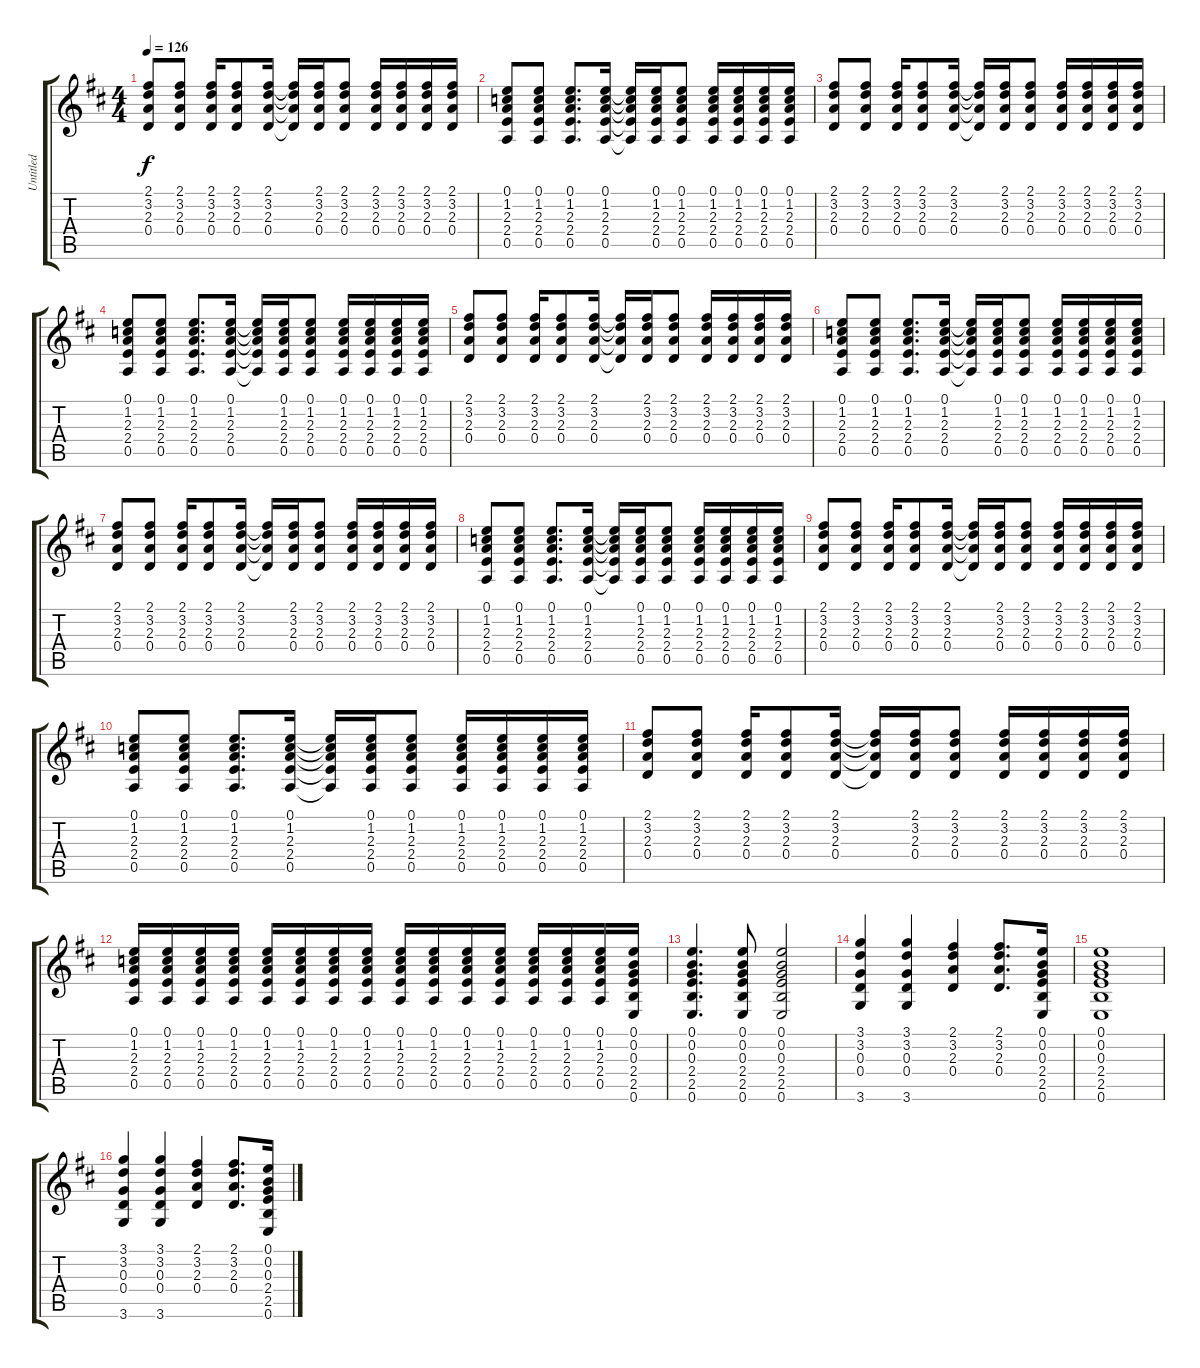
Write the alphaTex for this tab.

\track ("Untitled" "Untitled") {instrument acousticguitarsteel}
\staff {score tabs}
\tuning (E4 B3 G3 D3 A2 E2) {hide}
\ts (4 4)
\tempo 126
\clef g2
\ks d
(2.1 3.2 2.3 0.4).8{dy f} (2.1 3.2 2.3 0.4).8 (2.1 3.2 2.3 0.4).16 (2.1 3.2 2.3 0.4).8 (2.1 3.2 2.3 0.4).16 (2.1{t} 3.2{t} 2.3{t} 0.4{t}).16 (2.1 3.2 2.3 0.4).16 (2.1 3.2 2.3 0.4).8 (2.1 3.2 2.3 0.4).16 (2.1 3.2 2.3 0.4).16 (2.1 3.2 2.3 0.4).16 (2.1 3.2 2.3 0.4).16 |
(0.1 1.2 2.3 2.4 0.5).8 (0.1 1.2 2.3 2.4 0.5).8 (0.1 1.2 2.3 2.4 0.5).8{d} (0.1 1.2 2.3 2.4 0.5).16 (0.1{t} 1.2{t} 2.3{t} 2.4{t} 0.5{t}).16 (0.1 1.2 2.3 2.4 0.5).16 (0.1 1.2 2.3 2.4 0.5).8 (0.1 1.2 2.3 2.4 0.5).16 (0.1 1.2 2.3 2.4 0.5).16 (0.1 1.2 2.3 2.4 0.5).16 (0.1 1.2 2.3 2.4 0.5).16 |
(2.1 3.2 2.3 0.4).8 (2.1 3.2 2.3 0.4).8 (2.1 3.2 2.3 0.4).16 (2.1 3.2 2.3 0.4).8 (2.1 3.2 2.3 0.4).16 (2.1{t} 3.2{t} 2.3{t} 0.4{t}).16 (2.1 3.2 2.3 0.4).16 (2.1 3.2 2.3 0.4).8 (2.1 3.2 2.3 0.4).16 (2.1 3.2 2.3 0.4).16 (2.1 3.2 2.3 0.4).16 (2.1 3.2 2.3 0.4).16 |
(0.1 1.2 2.3 2.4 0.5).8 (0.1 1.2 2.3 2.4 0.5).8 (0.1 1.2 2.3 2.4 0.5).8{d} (0.1 1.2 2.3 2.4 0.5).16 (0.1{t} 1.2{t} 2.3{t} 2.4{t} 0.5{t}).16 (0.1 1.2 2.3 2.4 0.5).16 (0.1 1.2 2.3 2.4 0.5).8 (0.1 1.2 2.3 2.4 0.5).16 (0.1 1.2 2.3 2.4 0.5).16 (0.1 1.2 2.3 2.4 0.5).16 (0.1 1.2 2.3 2.4 0.5).16 |
(2.1 3.2 2.3 0.4).8 (2.1 3.2 2.3 0.4).8 (2.1 3.2 2.3 0.4).16 (2.1 3.2 2.3 0.4).8 (2.1 3.2 2.3 0.4).16 (2.1{t} 3.2{t} 2.3{t} 0.4{t}).16 (2.1 3.2 2.3 0.4).16 (2.1 3.2 2.3 0.4).8 (2.1 3.2 2.3 0.4).16 (2.1 3.2 2.3 0.4).16 (2.1 3.2 2.3 0.4).16 (2.1 3.2 2.3 0.4).16 |
(0.1 1.2 2.3 2.4 0.5).8 (0.1 1.2 2.3 2.4 0.5).8 (0.1 1.2 2.3 2.4 0.5).8{d} (0.1 1.2 2.3 2.4 0.5).16 (0.1{t} 1.2{t} 2.3{t} 2.4{t} 0.5{t}).16 (0.1 1.2 2.3 2.4 0.5).16 (0.1 1.2 2.3 2.4 0.5).8 (0.1 1.2 2.3 2.4 0.5).16 (0.1 1.2 2.3 2.4 0.5).16 (0.1 1.2 2.3 2.4 0.5).16 (0.1 1.2 2.3 2.4 0.5).16 |
(2.1 3.2 2.3 0.4).8 (2.1 3.2 2.3 0.4).8 (2.1 3.2 2.3 0.4).16 (2.1 3.2 2.3 0.4).8 (2.1 3.2 2.3 0.4).16 (2.1{t} 3.2{t} 2.3{t} 0.4{t}).16 (2.1 3.2 2.3 0.4).16 (2.1 3.2 2.3 0.4).8 (2.1 3.2 2.3 0.4).16 (2.1 3.2 2.3 0.4).16 (2.1 3.2 2.3 0.4).16 (2.1 3.2 2.3 0.4).16 |
(0.1 1.2 2.3 2.4 0.5).8 (0.1 1.2 2.3 2.4 0.5).8 (0.1 1.2 2.3 2.4 0.5).8{d} (0.1 1.2 2.3 2.4 0.5).16 (0.1{t} 1.2{t} 2.3{t} 2.4{t} 0.5{t}).16 (0.1 1.2 2.3 2.4 0.5).16 (0.1 1.2 2.3 2.4 0.5).8 (0.1 1.2 2.3 2.4 0.5).16 (0.1 1.2 2.3 2.4 0.5).16 (0.1 1.2 2.3 2.4 0.5).16 (0.1 1.2 2.3 2.4 0.5).16 |
(2.1 3.2 2.3 0.4).8 (2.1 3.2 2.3 0.4).8 (2.1 3.2 2.3 0.4).16 (2.1 3.2 2.3 0.4).8 (2.1 3.2 2.3 0.4).16 (2.1{t} 3.2{t} 2.3{t} 0.4{t}).16 (2.1 3.2 2.3 0.4).16 (2.1 3.2 2.3 0.4).8 (2.1 3.2 2.3 0.4).16 (2.1 3.2 2.3 0.4).16 (2.1 3.2 2.3 0.4).16 (2.1 3.2 2.3 0.4).16 |
(0.1 1.2 2.3 2.4 0.5).8 (0.1 1.2 2.3 2.4 0.5).8 (0.1 1.2 2.3 2.4 0.5).8{d} (0.1 1.2 2.3 2.4 0.5).16 (0.1{t} 1.2{t} 2.3{t} 2.4{t} 0.5{t}).16 (0.1 1.2 2.3 2.4 0.5).16 (0.1 1.2 2.3 2.4 0.5).8 (0.1 1.2 2.3 2.4 0.5).16 (0.1 1.2 2.3 2.4 0.5).16 (0.1 1.2 2.3 2.4 0.5).16 (0.1 1.2 2.3 2.4 0.5).16 |
(2.1 3.2 2.3 0.4).8 (2.1 3.2 2.3 0.4).8 (2.1 3.2 2.3 0.4).16 (2.1 3.2 2.3 0.4).8 (2.1 3.2 2.3 0.4).16 (2.1{t} 3.2{t} 2.3{t} 0.4{t}).16 (2.1 3.2 2.3 0.4).16 (2.1 3.2 2.3 0.4).8 (2.1 3.2 2.3 0.4).16 (2.1 3.2 2.3 0.4).16 (2.1 3.2 2.3 0.4).16 (2.1 3.2 2.3 0.4).16 |
(0.1 1.2 2.3 2.4 0.5).16 (0.1 1.2 2.3 2.4 0.5).16 (0.1 1.2 2.3 2.4 0.5).16 (0.1 1.2 2.3 2.4 0.5).16 (0.1 1.2 2.3 2.4 0.5).16 (0.1 1.2 2.3 2.4 0.5).16 (0.1 1.2 2.3 2.4 0.5).16 (0.1 1.2 2.3 2.4 0.5).16 (0.1 1.2 2.3 2.4 0.5).16 (0.1 1.2 2.3 2.4 0.5).16 (0.1 1.2 2.3 2.4 0.5).16 (0.1 1.2 2.3 2.4 0.5).16 (0.1 1.2 2.3 2.4 0.5).16 (0.1 1.2 2.3 2.4 0.5).16 (0.1 1.2 2.3 2.4 0.5).16 (0.1 0.2 0.3 2.4 2.5 0.6).16 |
(0.1 0.2 0.3 2.4 2.5 0.6).4{d} (0.1 0.2 0.3 2.4 2.5 0.6).8 (0.1 0.2 0.3 2.4 2.5 0.6).2 |
(3.1 3.2 0.3 0.4 3.6).4 (3.1 3.2 0.3 0.4 3.6).4 (2.1 3.2 2.3 0.4).4 (2.1 3.2 2.3 0.4).8{d} (0.1 0.2 0.3 2.4 2.5 0.6).16 |
(0.1 0.2 0.3 2.4 2.5 0.6).1 |
(3.1 3.2 0.3 0.4 3.6).4 (3.1 3.2 0.3 0.4 3.6).4 (2.1 3.2 2.3 0.4).4 (2.1 3.2 2.3 0.4).8{d} (0.1 0.2 0.3 2.4 2.5 0.6).16
